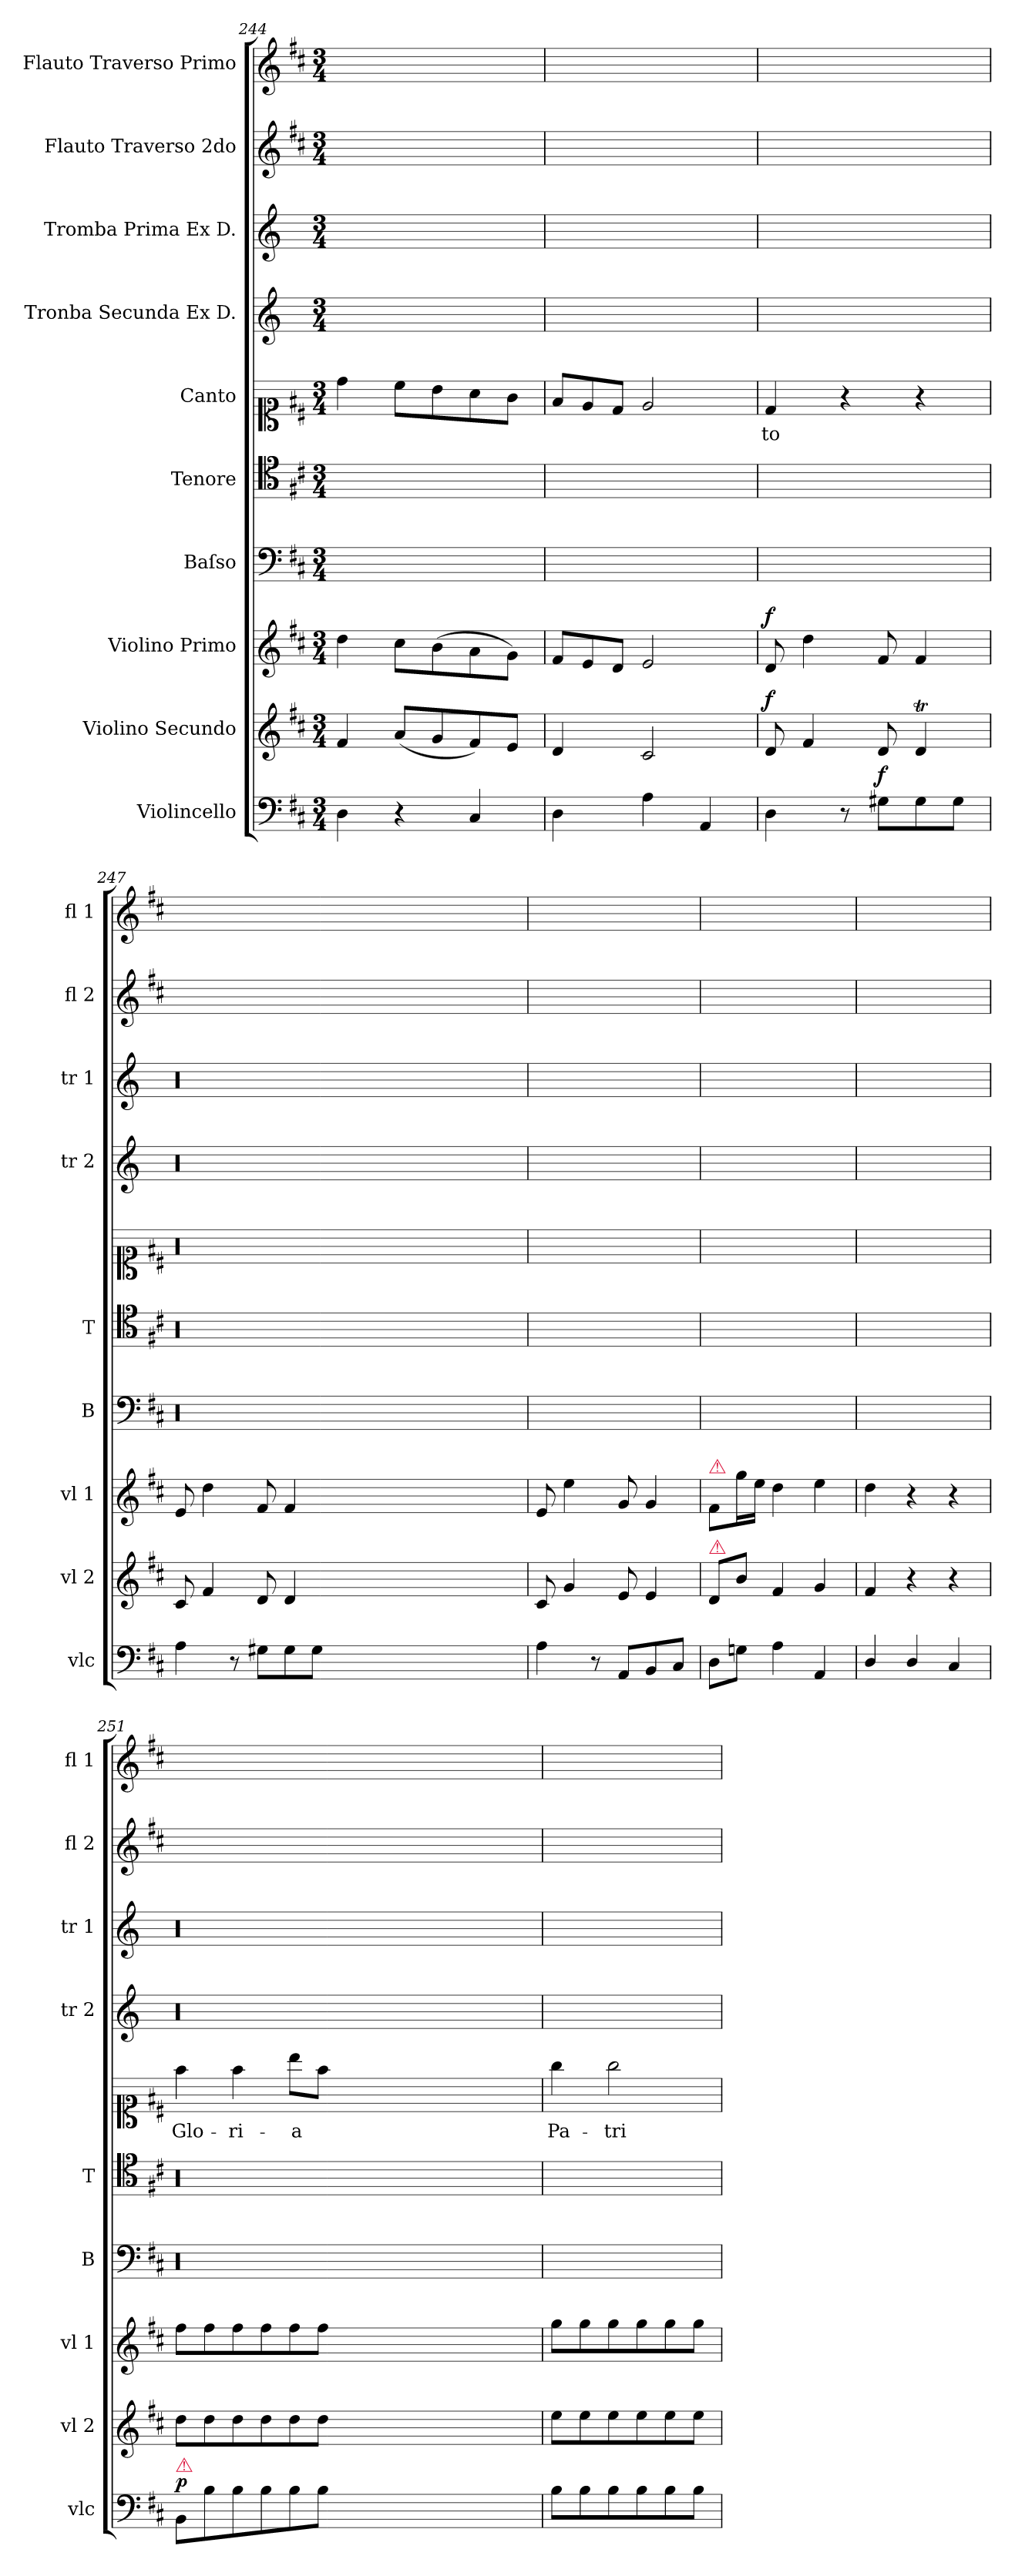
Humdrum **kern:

**kern	**dynam	**kern	**dynam	**kern	**dynam	**kern	**kern	**kern	**text	**kern	**kern	**kern	**kern
*part10	*part10	*part9	*part9	*part8	*part8	*part7	*part6	*part5	*part5	*part4	*part3	*part2	*part1
*staff10	*staff10	*staff9	*staff9	*staff8	*staff8	*staff7	*staff6	*staff5	*staff5	*staff4	*staff3	*staff2	*staff1
*I"Violincello	*	*I"Violino Secundo	*	*I"Violino Primo	*	*I"Baſso	*I"Tenore	*I"Canto	*	*I"Tronba Secunda Ex D.	*I"Tromba Prima Ex D.	*I"Flauto Traverso 2do	*I"Flauto Traverso Primo
*I'vlc	*	*I'vl 2	*	*I'vl 1	*	*I'B	*I'T	*	*	*I'tr 2	*I'tr 1	*I'fl 2	*I'fl 1
*clefF4	*	*clefG2	*	*clefG2	*	*clefF4	*clefC4	*clefC1	*	*clefG2	*clefG2	*clefG2	*clefG2
*	*	*	*	*	*	*	*	*	*	*ITrd-1c-2	*ITrd-1c-2	*	*
*k[f#c#]	*	*k[f#c#]	*	*k[f#c#]	*	*k[f#c#]	*k[f#c#]	*k[f#c#]	*	*k[f#c#]	*k[f#c#]	*k[f#c#]	*k[f#c#]
*D:	*	*D:	*	*D:	*	*D:	*D:	*D:	*	*	*	*D:	*D:
*M3/4	*	*M3/4	*	*M3/4	*	*M3/4	*M3/4	*M3/4	*	*M3/4	*M3/4	*M3/4	*M3/4
=244	=244	=244	=244	=244	=244	=244	=244	=244	=244	=244	=244	=244	=244
4D\	.	4f#/	.	4dd\	.	2.ryy	2.ryy	4dd\	.	2.ryy	2.ryy	2.ryy	2.ryy
4r	.	(8a/L	.	8cc#\L	.	.	.	8cc#\L	.	.	.	.	.
.	.	8g/	.	(8b\	.	.	.	8b\	.	.	.	.	.
4C#/	.	8f#/)	.	8a\	.	.	.	8a\	.	.	.	.	.
.	.	8e/J	.	8g\J)	.	.	.	8g\J	.	.	.	.	.
=245	=245	=245	=245	=245	=245	=245	=245	=245	=245	=245	=245	=245	=245
*	*	*	*	*Xtuplet	*	*	*	*Xtuplet	*	*	*	*	*
4D\	.	4d/	.	12f#/L	.	2.ryy	2.ryy	12f#/L	.	2.ryy	2.ryy	2.ryy	2.ryy
.	.	.	.	12e/	.	.	.	12e/	.	.	.	.	.
.	.	.	.	12d/J	.	.	.	12d/J	.	.	.	.	.
4A\	.	2c#/	.	2e/	.	.	.	2e/	.	.	.	.	.
4AA/	.	.	.	.	.	.	.	.	.	.	.	.	.
=246	=246	=246	=246	=246	=246	=246	=246	=246	=246	=246	=246	=246	=246
!	!	!	!LO:DY:a	!	!LO:DY:a	!	!	!	!	!	!	!	!
4D\	.	8d/	f	8d/	f	2.ryy	2.ryy	4d/	-to	2.ryy	2.ryy	2.ryy	2.ryy
.	.	4f#/	.	4dd\	.	.	.	.	.	.	.	.	.
8r	.	.	.	.	.	.	.	4r	.	.	.	.	.
!	!LO:DY:a	!	!	!	!	!	!	!	!	!	!	!	!
8G#X\L	f	8d/	.	8f#/	.	.	.	.	.	.	.	.	.
8G#\	.	4dT/	.	4f#/	.	.	.	4r	.	.	.	.	.
8G#\J	.	.	.	.	.	.	.	.	.	.	.	.	.
=247	=247	=247	=247	=247	=247	=247	=247	=247	=247	=247	=247	=247	=247
!	!	!	!	!	!	!LO:N:vis=00	!LO:N:vis=00	!LO:N:vis=00	!	!LO:N:vis=00	!LO:N:vis=00	!	!
4A\	.	8c#/	.	8e/	.	0.r	0.r	0.r	.	0.r	0.r	2.ryy	2.ryy
.	.	4f#/	.	4dd\	.	.	.	.	.	.	.	.	.
8r	.	.	.	.	.	.	.	.	.	.	.	.	.
8G#X\L	.	8d/	.	8f#/	.	.	.	.	.	.	.	.	.
8G#\	.	4d/	.	4f#/	.	.	.	.	.	.	.	.	.
8G#\J	.	.	.	.	.	.	.	.	.	.	.	.	.
0ryy	.	0ryy	.	0ryy	.	.	.	.	.	.	.	0ryy	0ryy
4ryy	.	4ryy	.	4ryy	.	.	.	.	.	.	.	4ryy	4ryy
=248	=248	=248	=248	=248	=248	=248	=248	=248	=248	=248	=248	=248	=248
4A\	.	8c#/	.	8e/	.	2.ryy	2.ryy	2.ryy	.	2.ryy	2.ryy	2.ryy	2.ryy
.	.	4g/	.	4ee\	.	.	.	.	.	.	.	.	.
8r	.	.	.	.	.	.	.	.	.	.	.	.	.
8AA/L	.	8e/	.	8g/	.	.	.	.	.	.	.	.	.
8BB/	.	4e/	.	4g/	.	.	.	.	.	.	.	.	.
8C#/J	.	.	.	.	.	.	.	.	.	.	.	.	.
=249	=249	=249	=249	=249	=249	=249	=249	=249	=249	=249	=249	=249	=249
!	!	!	!	!LO:TX:a:color=crimson:t=⚠	!	!	!	!	!	!	!	!	!
!	!	!LO:TX:a:color=crimson:t=⚠	!	!	!	!	!	!	!	!	!	!	!
8D\L	.	8d/L	.	8f#/L	.	2.ryy	2.ryy	2.ryy	.	2.ryy	2.ryy	2.ryy	2.ryy
8Gn\J	.	8b\J	.	16gg\L	.	.	.	.	.	.	.	.	.
.	.	.	.	16ee\JJ	.	.	.	.	.	.	.	.	.
4A\	.	4f#/	.	4dd\	.	.	.	.	.	.	.	.	.
4AA/	.	4g/	.	4ee\	.	.	.	.	.	.	.	.	.
=250	=250	=250	=250	=250	=250	=250	=250	=250	=250	=250	=250	=250	=250
4D/	.	4f#/	.	4dd\	.	2.ryy	2.ryy	2.ryy	.	2.ryy	2.ryy	2.ryy	2.ryy
4D/	.	4r	.	4r	.	.	.	.	.	.	.	.	.
4C#/	.	4r	.	4r	.	.	.	.	.	.	.	.	.
=251	=251	=251	=251	=251	=251	=251	=251	=251	=251	=251	=251	=251	=251
!LO:TX:a:color=crimson:t=⚠	!	!	!	!	!	!	!	!	!	!	!	!	!
!	!LO:DY:a	!	!LO:DY:a	!	!	!LO:N:vis=00	!LO:N:vis=00	!	!	!LO:N:vis=00	!LO:N:vis=00	!	!
8BB/L	p	8dd\L	p.&colon;	8ff#\L	.	0.r	0.r	4ff#\	Glo-	0.r	0.r	2.ryy	2.ryy
8B\	.	8dd\	.	8ff#\	.	.	.	.	.	.	.	.	.
8B\	.	8dd\	.	8ff#\	.	.	.	4ff#\	-ri-	.	.	.	.
8B\	.	8dd\	.	8ff#\	.	.	.	.	.	.	.	.	.
8B\	.	8dd\	.	8ff#\	.	.	.	8bb\L	-a	.	.	.	.
8B\J	.	8dd\J	.	8ff#\J	.	.	.	8ff#\J	.	.	.	.	.
0ryy	.	0ryy	.	0ryy	.	.	.	0ryy	.	.	.	0ryy	0ryy
4ryy	.	4ryy	.	4ryy	.	.	.	4ryy	.	.	.	4ryy	4ryy
=252	=252	=252	=252	=252	=252	=252	=252	=252	=252	=252	=252	=252	=252
8B\L	.	8ee\L	.	8gg\L	.	2.ryy	2.ryy	4gg\	Pa-	2.ryy	2.ryy	2.ryy	2.ryy
8B\	.	8ee\	.	8gg\	.	.	.	.	.	.	.	.	.
8B\	.	8ee\	.	8gg\	.	.	.	2gg\	-tri	.	.	.	.
8B\	.	8ee\	.	8gg\	.	.	.	.	.	.	.	.	.
8B\	.	8ee\	.	8gg\	.	.	.	.	.	.	.	.	.
8B\J	.	8ee\J	.	8gg\J	.	.	.	.	.	.	.	.	.
=	=	=	=	=	=	=	=	=	=	=	=	=	=
*-	*-	*-	*-	*-	*-	*-	*-	*-	*-	*-	*-	*-	*-
